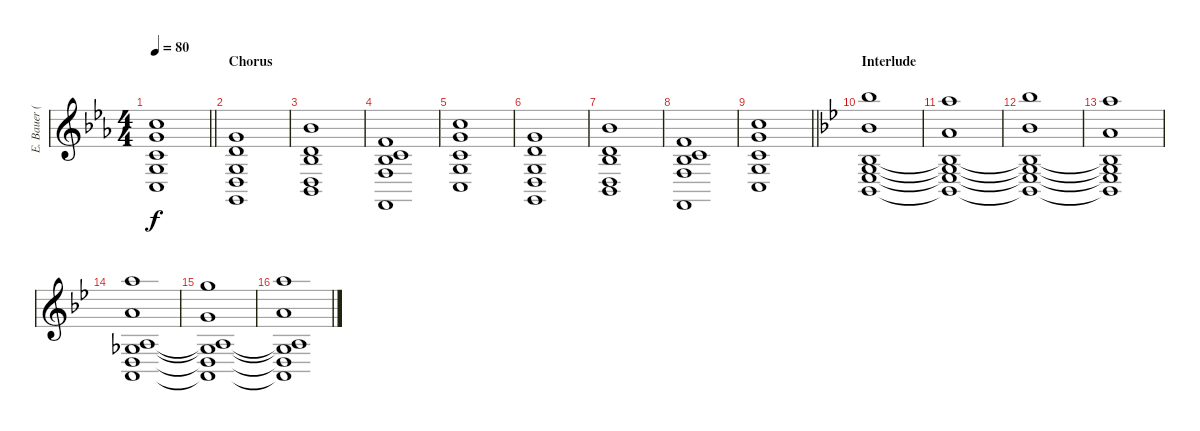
\track ("E. Bauer (Keyboard)" "E. Bauer (") {instrument stringensemble1}
\staff {score}
\tuning (E4 B3 G3 D3 A2 E2 B1) {hide}
\ts (4 4)
\tempo 80
\clef g2
\barLineRight lightlight
\ks eb
(8.1 8.2 5.3 5.4 3.5).1{dy f} |
\section ("" "Chorus")
(3.1 3.2 5.4 5.5 3.6).1 |
(6.1 3.2 8.4 5.5 6.6).1 |
(1.1 1.2 3.3 3.4 1.6).1 |
(8.1 8.2 5.3 5.4 3.5).1 |
(3.1 3.2 5.4 5.5 3.6).1 |
(6.1 3.2 8.4 5.5 6.6).1 |
(1.1 1.2 3.3 3.4 1.6).1 |
\barLineRight lightlight
(8.1 8.2 5.3 5.4 3.5).1 |
\section ("" "Interlude")
\ks gminor
(18.1 11.2 3.3 5.4 1.5 11.6).1 |
(5.1 22.2 3.3{t} 5.4{t} 1.5{t} 11.6{t}).1 |
(18.1 11.2 3.3{t} 5.4{t} 1.5{t} 11.6{t}).1 |
(5.1 22.2 3.3{t} 5.4{t} 1.5{t} 11.6{t}).1 |
(5.1 22.2 2.3 0.4 0.5 14.6).1 |
(15.1 8.2 2.3{t} 0.4{t} 0.5{t} 14.6{t}).1 |
(5.1 22.2 2.3{t} 0.4{t} 0.5{t} 14.6{t}).1
